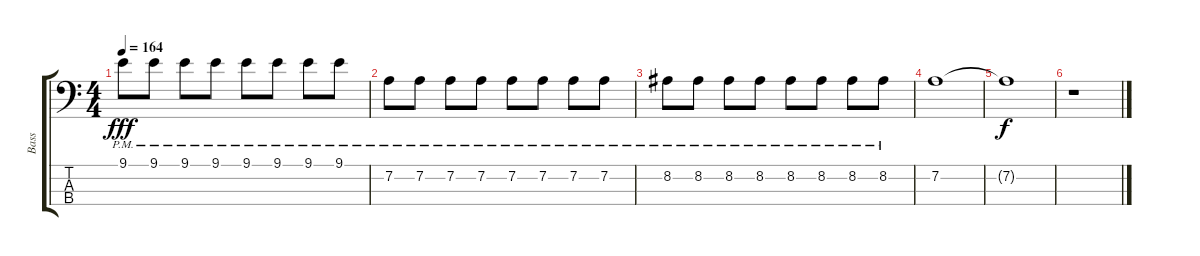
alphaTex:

\track ("Bass" "Bass") {instrument fretlessbass}
\staff {score tabs}
\tuning (G2 D2 A1 E1) {hide}
\ts (4 4)
\tempo 164
\clef f4
\ks c
9.1{pm}.8{dy fff} 9.1{pm}.8 9.1{pm}.8 9.1{pm}.8 9.1{pm}.8 9.1{pm}.8 9.1{pm}.8 9.1{pm}.8 |
7.2{pm}.8 7.2{pm}.8 7.2{pm}.8 7.2{pm}.8 7.2{pm}.8 7.2{pm}.8 7.2{pm}.8 7.2{pm}.8 |
8.2{pm}.8 8.2{pm}.8 8.2{pm}.8 8.2{pm}.8 8.2{pm}.8 8.2{pm}.8 8.2{pm}.8 8.2{pm}.8 |
7.2.1 |
7.2{t}.1{dy f} |
r.1
